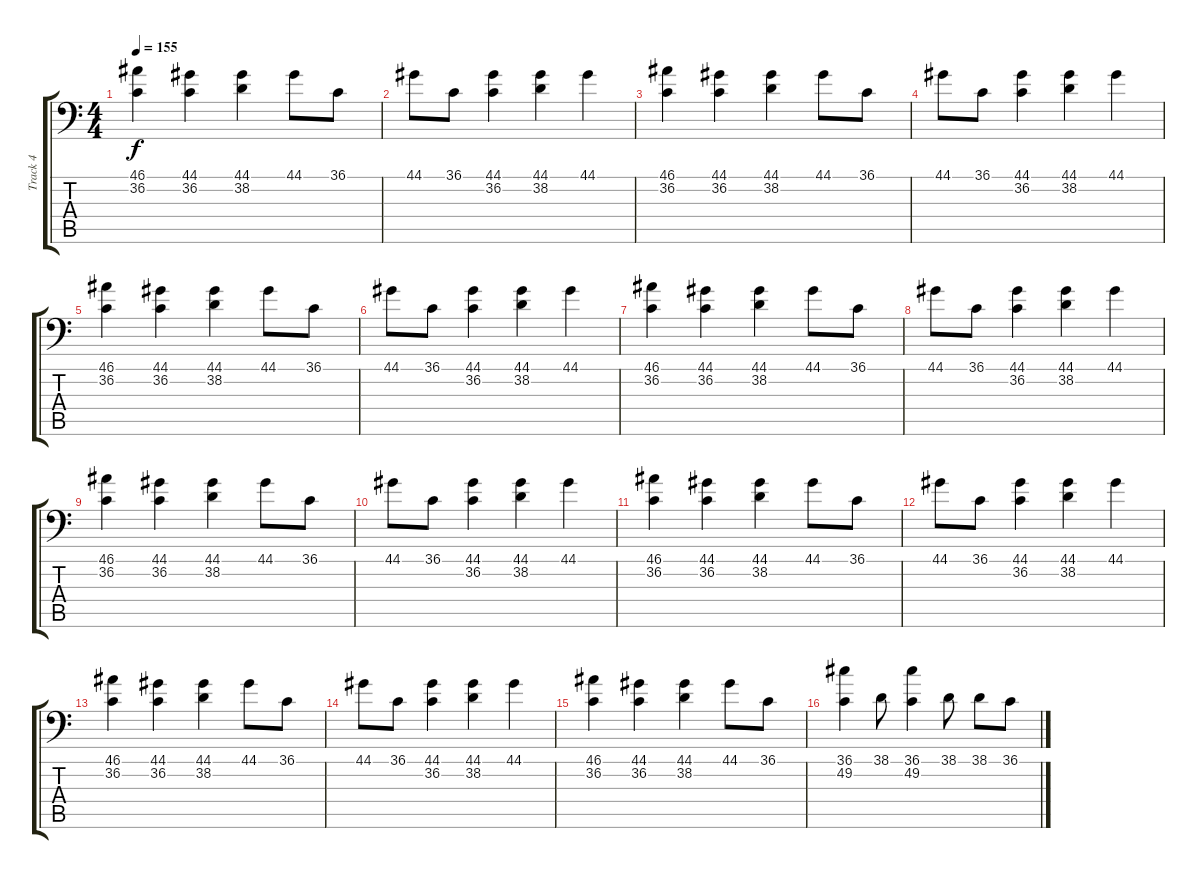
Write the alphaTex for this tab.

\track ("Track 4" "Track 4") {instrument acousticgrandpiano}
\staff {score tabs}
\tuning (C-1 C-1 C-1 C-1 C-1 C-1) {hide}
\ts (4 4)
\tempo 155
\clef f4
\ks c
(46.1 36.2).4{dy f} (44.1 36.2).4 (44.1 38.2).4 44.1.8 36.1.8 |
44.1.8 36.1.8 (44.1 36.2).4 (44.1 38.2).4 44.1.4 |
(46.1 36.2).4 (44.1 36.2).4 (44.1 38.2).4 44.1.8 36.1.8 |
44.1.8 36.1.8 (44.1 36.2).4 (44.1 38.2).4 44.1.4 |
(46.1 36.2).4 (44.1 36.2).4 (44.1 38.2).4 44.1.8 36.1.8 |
44.1.8 36.1.8 (44.1 36.2).4 (44.1 38.2).4 44.1.4 |
(46.1 36.2).4 (44.1 36.2).4 (44.1 38.2).4 44.1.8 36.1.8 |
44.1.8 36.1.8 (44.1 36.2).4 (44.1 38.2).4 44.1.4 |
(46.1 36.2).4 (44.1 36.2).4 (44.1 38.2).4 44.1.8 36.1.8 |
44.1.8 36.1.8 (44.1 36.2).4 (44.1 38.2).4 44.1.4 |
(46.1 36.2).4 (44.1 36.2).4 (44.1 38.2).4 44.1.8 36.1.8 |
44.1.8 36.1.8 (44.1 36.2).4 (44.1 38.2).4 44.1.4 |
(46.1 36.2).4 (44.1 36.2).4 (44.1 38.2).4 44.1.8 36.1.8 |
44.1.8 36.1.8 (44.1 36.2).4 (44.1 38.2).4 44.1.4 |
(46.1 36.2).4 (44.1 36.2).4 (44.1 38.2).4 44.1.8 36.1.8 |
(36.1 49.2).4 38.1.8 (36.1 49.2).4 38.1.8 38.1.8 36.1.8
